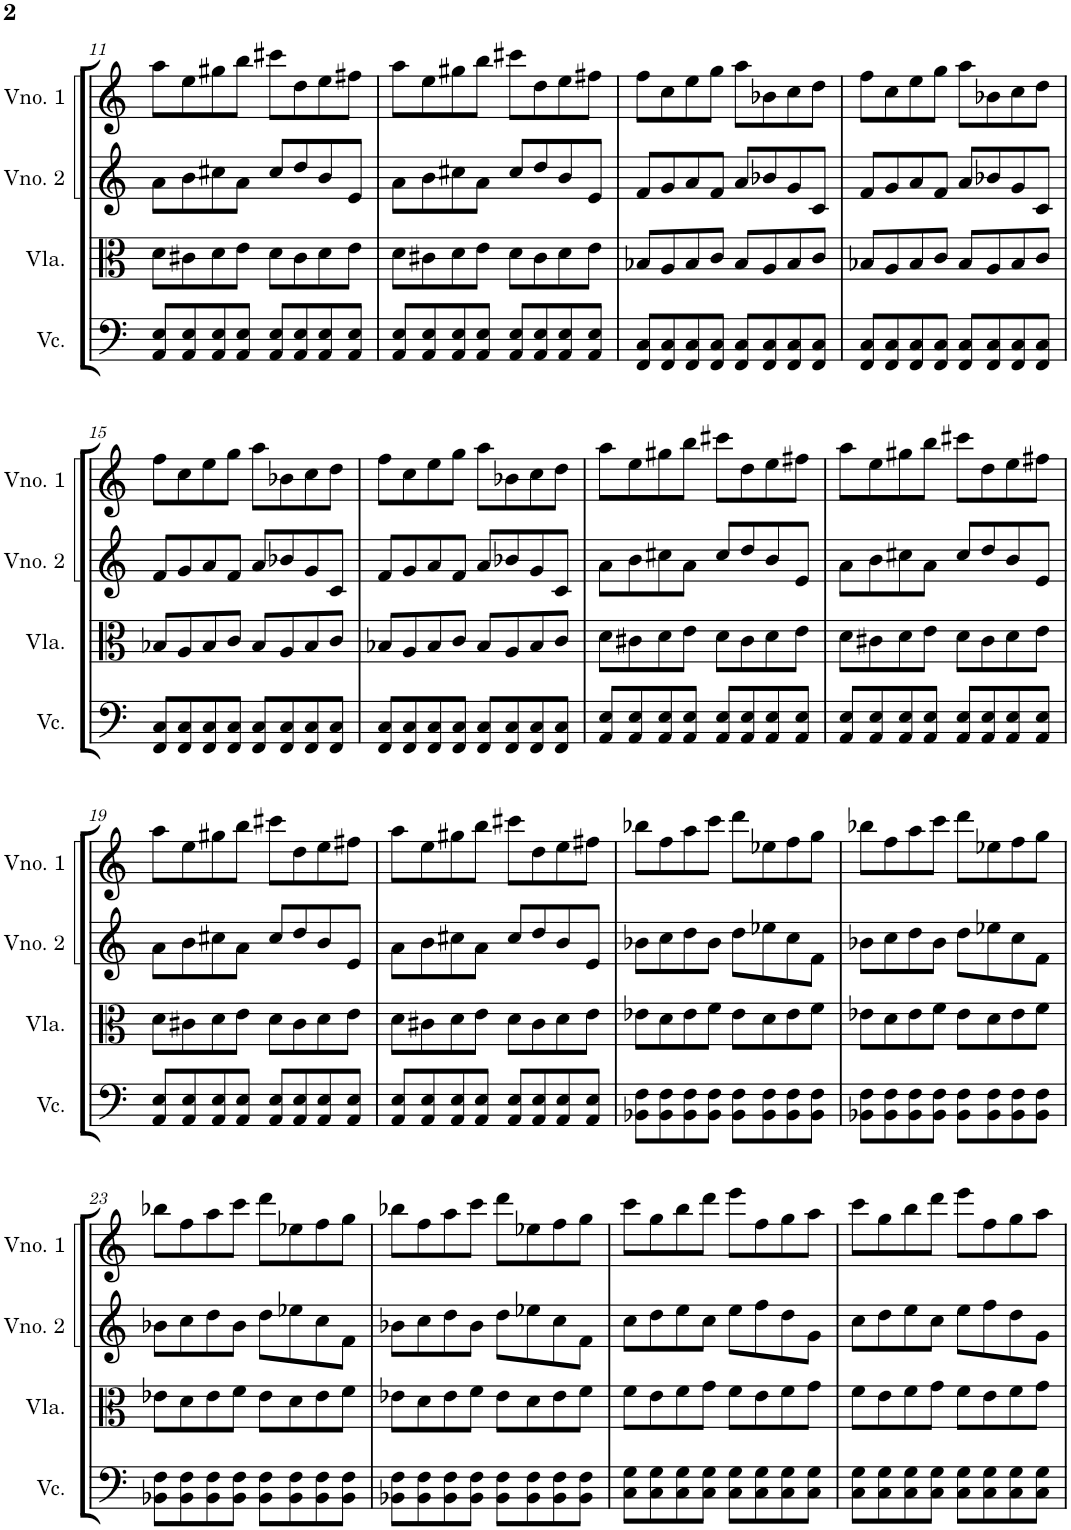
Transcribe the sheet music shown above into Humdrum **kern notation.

**kern	**kern	**kern	**kern
*part4	*part3	*part2	*part1
*staff4	*staff3	*staff2	*staff1
*I"Violoncelo	*I"Viola	*I"Violino 2	*I"Violino 1
*I'Vc.	*I'Vla.	*I'Vno. 2	*I'Vno. 1
!!LO:PB:g=z
*clefF4	*clefC3	*clefG2	*clefG2
*k[]	*k[]	*k[]	*k[]
*M4/4	*M4/4	*M4/4	*M4/4
=11	=11	=11	=11
8AA/ 8E/L	8d\L	8a\L	8aa\L
8AA/ 8E/	8c#X\	8b\	8ee\
8AA/ 8E/	8d\	8cc#X\	8gg#X\
8AA/ 8E/J	8e\J	8a\J	8bb\J
8AA/ 8E/L	8d\L	8cc#/L	8ccc#X\L
8AA/ 8E/	8c#\	8dd/	8dd\
8AA/ 8E/	8d\	8b/	8ee\
8AA/ 8E/J	8e\J	8e/J	8ff#X\J
=12	=12	=12	=12
8AA/ 8E/L	8d\L	8a\L	8aa\L
8AA/ 8E/	8c#X\	8b\	8ee\
8AA/ 8E/	8d\	8cc#X\	8gg#X\
8AA/ 8E/J	8e\J	8a\J	8bb\J
8AA/ 8E/L	8d\L	8cc#/L	8ccc#X\L
8AA/ 8E/	8c#\	8dd/	8dd\
8AA/ 8E/	8d\	8b/	8ee\
8AA/ 8E/J	8e\J	8e/J	8ff#X\J
=13	=13	=13	=13
8FF/ 8C/L	8B-X/L	8f/L	8ff\L
8FF/ 8C/	8A/	8g/	8cc\
8FF/ 8C/	8B-/	8a/	8ee\
8FF/ 8C/J	8c/J	8f/J	8gg\J
8FF/ 8C/L	8B-/L	8a/L	8aa\L
8FF/ 8C/	8A/	8b-X/	8b-X\
8FF/ 8C/	8B-/	8g/	8cc\
8FF/ 8C/J	8c/J	8c/J	8dd\J
=14	=14	=14	=14
8FF/ 8C/L	8B-X/L	8f/L	8ff\L
8FF/ 8C/	8A/	8g/	8cc\
8FF/ 8C/	8B-/	8a/	8ee\
8FF/ 8C/J	8c/J	8f/J	8gg\J
8FF/ 8C/L	8B-/L	8a/L	8aa\L
8FF/ 8C/	8A/	8b-X/	8b-X\
8FF/ 8C/	8B-/	8g/	8cc\
8FF/ 8C/J	8c/J	8c/J	8dd\J
!!LO:LB:g=z
=15	=15	=15	=15
8FF/ 8C/L	8B-X/L	8f/L	8ff\L
8FF/ 8C/	8A/	8g/	8cc\
8FF/ 8C/	8B-/	8a/	8ee\
8FF/ 8C/J	8c/J	8f/J	8gg\J
8FF/ 8C/L	8B-/L	8a/L	8aa\L
8FF/ 8C/	8A/	8b-X/	8b-X\
8FF/ 8C/	8B-/	8g/	8cc\
8FF/ 8C/J	8c/J	8c/J	8dd\J
=16	=16	=16	=16
8FF/ 8C/L	8B-X/L	8f/L	8ff\L
8FF/ 8C/	8A/	8g/	8cc\
8FF/ 8C/	8B-/	8a/	8ee\
8FF/ 8C/J	8c/J	8f/J	8gg\J
8FF/ 8C/L	8B-/L	8a/L	8aa\L
8FF/ 8C/	8A/	8b-X/	8b-X\
8FF/ 8C/	8B-/	8g/	8cc\
8FF/ 8C/J	8c/J	8c/J	8dd\J
=17	=17	=17	=17
8AA/ 8E/L	8d\L	8a\L	8aa\L
8AA/ 8E/	8c#X\	8b\	8ee\
8AA/ 8E/	8d\	8cc#X\	8gg#X\
8AA/ 8E/J	8e\J	8a\J	8bb\J
8AA/ 8E/L	8d\L	8cc#/L	8ccc#X\L
8AA/ 8E/	8c#\	8dd/	8dd\
8AA/ 8E/	8d\	8b/	8ee\
8AA/ 8E/J	8e\J	8e/J	8ff#X\J
=18	=18	=18	=18
8AA/ 8E/L	8d\L	8a\L	8aa\L
8AA/ 8E/	8c#X\	8b\	8ee\
8AA/ 8E/	8d\	8cc#X\	8gg#X\
8AA/ 8E/J	8e\J	8a\J	8bb\J
8AA/ 8E/L	8d\L	8cc#/L	8ccc#X\L
8AA/ 8E/	8c#\	8dd/	8dd\
8AA/ 8E/	8d\	8b/	8ee\
8AA/ 8E/J	8e\J	8e/J	8ff#X\J
!!LO:LB:g=z
=19	=19	=19	=19
8AA/ 8E/L	8d\L	8a\L	8aa\L
8AA/ 8E/	8c#X\	8b\	8ee\
8AA/ 8E/	8d\	8cc#X\	8gg#X\
8AA/ 8E/J	8e\J	8a\J	8bb\J
8AA/ 8E/L	8d\L	8cc#/L	8ccc#X\L
8AA/ 8E/	8c#\	8dd/	8dd\
8AA/ 8E/	8d\	8b/	8ee\
8AA/ 8E/J	8e\J	8e/J	8ff#X\J
=20	=20	=20	=20
8AA/ 8E/L	8d\L	8a\L	8aa\L
8AA/ 8E/	8c#X\	8b\	8ee\
8AA/ 8E/	8d\	8cc#X\	8gg#X\
8AA/ 8E/J	8e\J	8a\J	8bb\J
8AA/ 8E/L	8d\L	8cc#/L	8ccc#X\L
8AA/ 8E/	8c#\	8dd/	8dd\
8AA/ 8E/	8d\	8b/	8ee\
8AA/ 8E/J	8e\J	8e/J	8ff#X\J
=21	=21	=21	=21
8BB-X\ 8F\L	8e-X\L	8b-X\L	8bb-X\L
8BB-\ 8F\	8d\	8cc\	8ff\
8BB-\ 8F\	8e-\	8dd\	8aa\
8BB-\ 8F\J	8f\J	8b-\J	8ccc\J
8BB-\ 8F\L	8e-\L	8dd\L	8ddd\L
8BB-\ 8F\	8d\	8ee-X\	8ee-X\
8BB-\ 8F\	8e-\	8cc\	8ff\
8BB-\ 8F\J	8f\J	8f\J	8gg\J
=22	=22	=22	=22
8BB-X\ 8F\L	8e-X\L	8b-X\L	8bb-X\L
8BB-\ 8F\	8d\	8cc\	8ff\
8BB-\ 8F\	8e-\	8dd\	8aa\
8BB-\ 8F\J	8f\J	8b-\J	8ccc\J
8BB-\ 8F\L	8e-\L	8dd\L	8ddd\L
8BB-\ 8F\	8d\	8ee-X\	8ee-X\
8BB-\ 8F\	8e-\	8cc\	8ff\
8BB-\ 8F\J	8f\J	8f\J	8gg\J
!!LO:LB:g=z
=23	=23	=23	=23
8BB-X\ 8F\L	8e-X\L	8b-X\L	8bb-X\L
8BB-\ 8F\	8d\	8cc\	8ff\
8BB-\ 8F\	8e-\	8dd\	8aa\
8BB-\ 8F\J	8f\J	8b-\J	8ccc\J
8BB-\ 8F\L	8e-\L	8dd\L	8ddd\L
8BB-\ 8F\	8d\	8ee-X\	8ee-X\
8BB-\ 8F\	8e-\	8cc\	8ff\
8BB-\ 8F\J	8f\J	8f\J	8gg\J
=24	=24	=24	=24
8BB-X\ 8F\L	8e-X\L	8b-X\L	8bb-X\L
8BB-\ 8F\	8d\	8cc\	8ff\
8BB-\ 8F\	8e-\	8dd\	8aa\
8BB-\ 8F\J	8f\J	8b-\J	8ccc\J
8BB-\ 8F\L	8e-\L	8dd\L	8ddd\L
8BB-\ 8F\	8d\	8ee-X\	8ee-X\
8BB-\ 8F\	8e-\	8cc\	8ff\
8BB-\ 8F\J	8f\J	8f\J	8gg\J
=25	=25	=25	=25
8C\ 8G\L	8f\L	8cc\L	8ccc\L
8C\ 8G\	8e\	8dd\	8gg\
8C\ 8G\	8f\	8ee\	8bb\
8C\ 8G\J	8g\J	8cc\J	8ddd\J
8C\ 8G\L	8f\L	8ee\L	8eee\L
8C\ 8G\	8e\	8ff\	8ff\
8C\ 8G\	8f\	8dd\	8gg\
8C\ 8G\J	8g\J	8g\J	8aa\J
=26	=26	=26	=26
8C\ 8G\L	8f\L	8cc\L	8ccc\L
8C\ 8G\	8e\	8dd\	8gg\
8C\ 8G\	8f\	8ee\	8bb\
8C\ 8G\J	8g\J	8cc\J	8ddd\J
8C\ 8G\L	8f\L	8ee\L	8eee\L
8C\ 8G\	8e\	8ff\	8ff\
8C\ 8G\	8f\	8dd\	8gg\
8C\ 8G\J	8g\J	8g\J	8aa\J
=	=	=	=
*-	*-	*-	*-
